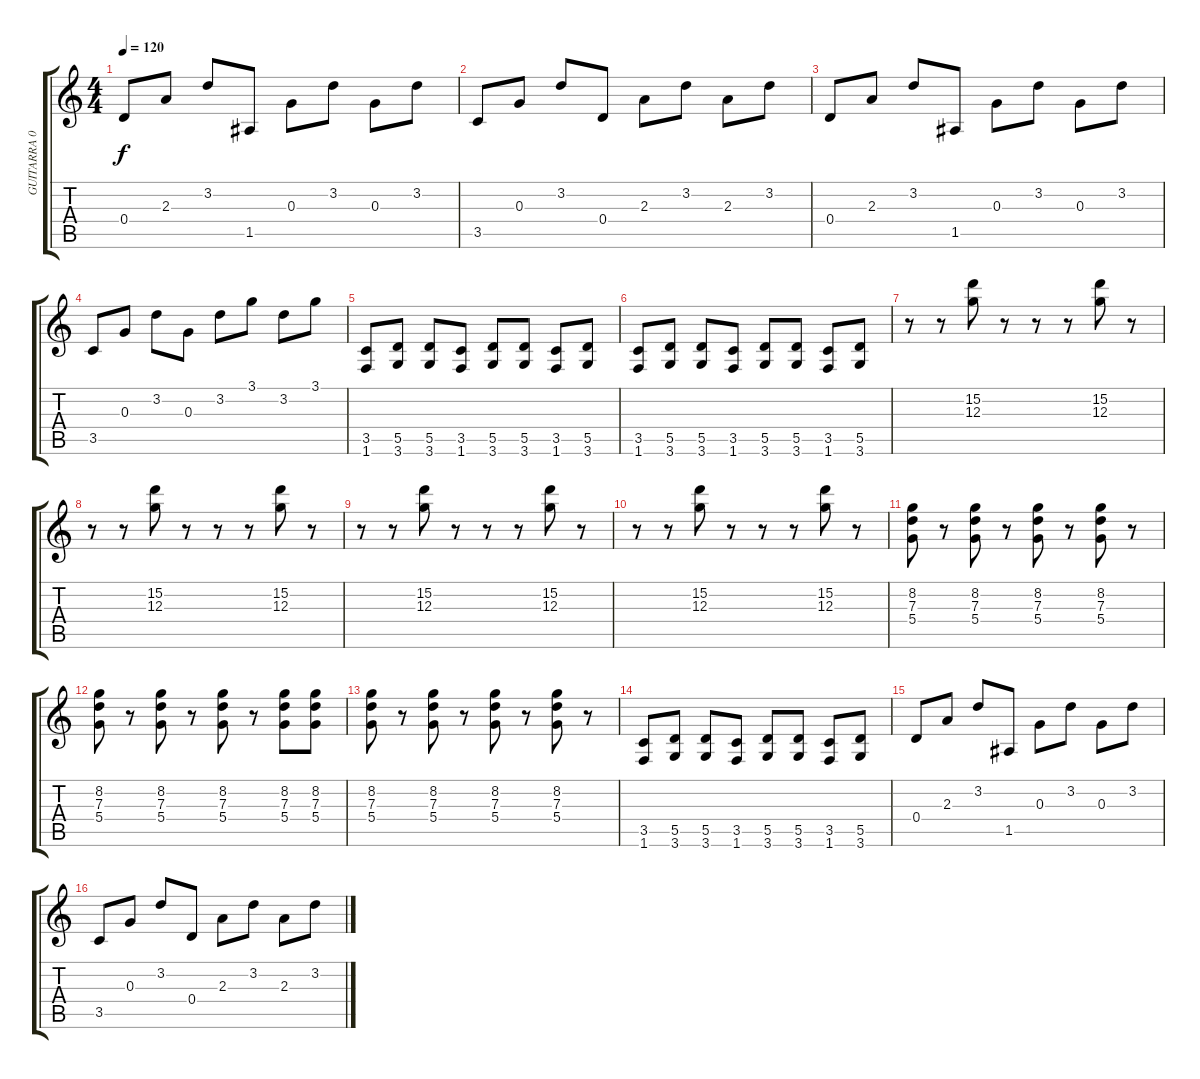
\track ("GUITARRA 02" "GUITARRA 0") {instrument overdrivenguitar}
\staff {score tabs}
\tuning (E4 B3 G3 D3 A2 E2) {hide}
\ts (4 4)
\tempo 120
\clef g2
\ks c
0.4.8{dy f} 2.3.8 3.2.8 1.5.8 0.3.8 3.2.8 0.3.8 3.2.8 |
3.5.8 0.3.8 3.2.8 0.4.8 2.3.8 3.2.8 2.3.8 3.2.8 |
0.4.8 2.3.8 3.2.8 1.5.8 0.3.8 3.2.8 0.3.8 3.2.8 |
3.5.8 0.3.8 3.2.8 0.3.8 3.2.8 3.1.8 3.2.8 3.1.8 |
(3.5 1.6).8 (5.5 3.6).8 (5.5 3.6).8 (3.5 1.6).8 (5.5 3.6).8 (5.5 3.6).8 (3.5 1.6).8 (5.5 3.6).8 |
(3.5 1.6).8 (5.5 3.6).8 (5.5 3.6).8 (3.5 1.6).8 (5.5 3.6).8 (5.5 3.6).8 (3.5 1.6).8 (5.5 3.6).8 |
r.8 r.8 (15.2 12.3).8 r.8 r.8 r.8 (15.2 12.3).8 r.8 |
r.8 r.8 (15.2 12.3).8 r.8 r.8 r.8 (15.2 12.3).8 r.8 |
r.8 r.8 (15.2 12.3).8 r.8 r.8 r.8 (15.2 12.3).8 r.8 |
r.8 r.8 (15.2 12.3).8 r.8 r.8 r.8 (15.2 12.3).8 r.8 |
(8.2 7.3 5.4).8 r.8 (8.2 7.3 5.4).8 r.8 (8.2 7.3 5.4).8 r.8 (8.2 7.3 5.4).8 r.8 |
(8.2 7.3 5.4).8 r.8 (8.2 7.3 5.4).8 r.8 (8.2 7.3 5.4).8 r.8 (8.2 7.3 5.4).8 (8.2 7.3 5.4).8 |
(8.2 7.3 5.4).8 r.8 (8.2 7.3 5.4).8 r.8 (8.2 7.3 5.4).8 r.8 (8.2 7.3 5.4).8 r.8 |
(3.5 1.6).8 (5.5 3.6).8 (5.5 3.6).8 (3.5 1.6).8 (5.5 3.6).8 (5.5 3.6).8 (3.5 1.6).8 (5.5 3.6).8 |
0.4.8 2.3.8 3.2.8 1.5.8 0.3.8 3.2.8 0.3.8 3.2.8 |
3.5.8 0.3.8 3.2.8 0.4.8 2.3.8 3.2.8 2.3.8 3.2.8
